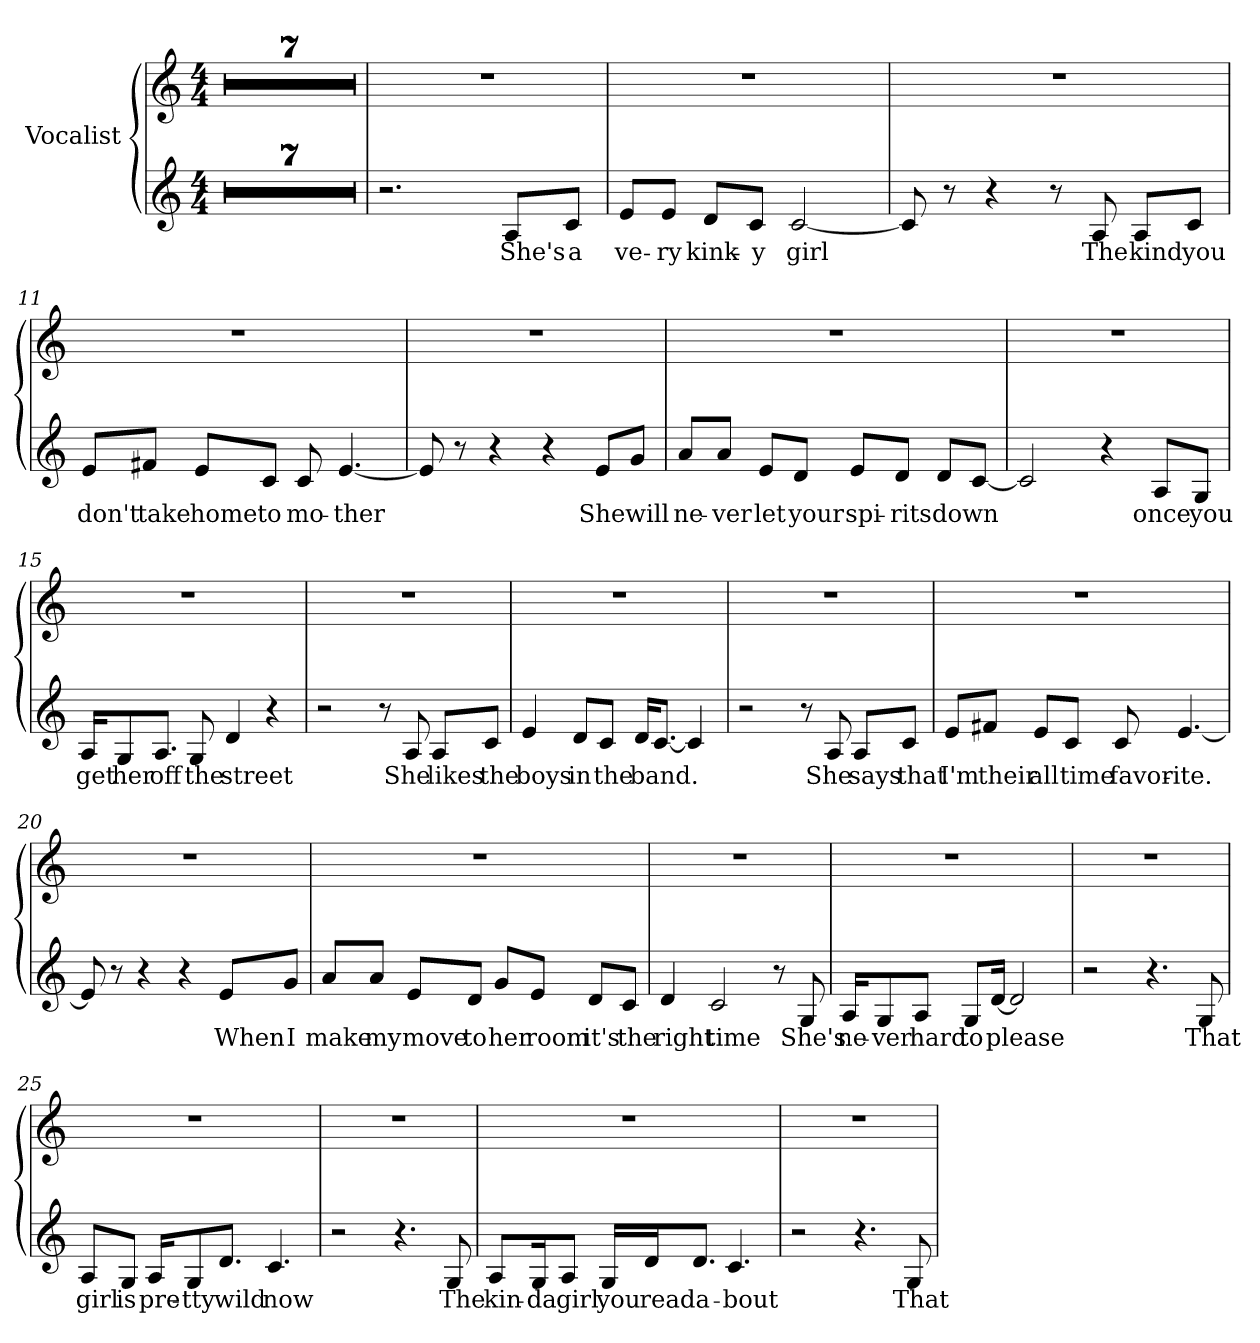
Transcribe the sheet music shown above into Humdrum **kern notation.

**kern	**text	**kern
*part1	*part1	*part1
*staff2	*staff2	*staff1
*I"Vocalist	*	*
*clefG2	*	*clefG2
*M4/4	*	*M4/4
=1	=1	=1
1r	.	1r
=2	=2	=2
1r	.	1r
=3	=3	=3
1r	.	1r
=4	=4	=4
1r	.	1r
=5	=5	=5
1r	.	1r
=6	=6	=6
1r	.	1r
=7	=7	=7
1r	.	1r
=8	=8	=8
2.r	.	1r
8A/L	She's	.
8c/J	a	.
=9	=9	=9
8e/L	ve-	1r
8e/J	-ry	.
8d/L	kink-	.
8c/J	-y	.
[2c	girl	.
=10	=10	=10
8c]	_	1r
8r	.	.
4r	.	.
8r	.	.
8A	The	.
8A/L	kind	.
8c/J	you	.
=11	=11	=11
8e/L	don't	1r
8f#X/J	take	.
8e/L	home	.
8c/J	to	.
8c	mo-	.
[4.e	-ther	.
=12	=12	=12
8e]	_	1r
8r	.	.
4r	.	.
4r	.	.
8e/L	She	.
8g/J	will	.
=13	=13	=13
8a/L	ne-	1r
8a/J	-ver	.
8e/L	let	.
8d/J	your	.
8e/L	spi-	.
8d/J	-rits	.
8d/L	down	.
[8c/J	_	.
=14	=14	=14
2c]	_	1r
4r	.	.
8A/L	once	.
8G/J	you	.
=15	=15	=15
16A/KL	get	1r
8G/	her	.
8.A/J	off	.
8G	the	.
4d	street	.
4r	.	.
=16	=16	=16
2r	.	1r
8r	.	.
8A	She	.
8A/L	likes	.
8c/J	the	.
=17	=17	=17
4e	boys	1r
8d/L	in	.
8c/J	the	.
16d/KL	band.	.
[8.c/J	_	.
4c]	_	.
=18	=18	=18
2r	.	1r
8r	.	.
8A	She	.
8A/L	says	.
8c/J	that	.
=19	=19	=19
8e/L	I'm	1r
8f#X/J	their	.
8e/L	all	.
8c/J	time	.
8c	favor-	.
[4.e	-ite.	.
=20	=20	=20
8e]	_	1r
8r	.	.
4r	.	.
4r	.	.
8e/L	When	.
8g/J	I	.
=21	=21	=21
8a/L	make	1r
8a/J	my	.
8e/L	move	.
8d/J	to	.
8g/L	her	.
8e/J	room	.
8d/L	it's	.
8c/J	the	.
=22	=22	=22
4d	right	1r
2c	time	.
8r	.	.
8G	She's	.
=23	=23	=23
16A/KL	ne-	1r
8G/	-ver	.
8A/J	hard	.
8G/L	to	.
[16d/Jk	please	.
2d]	_	.
=24	=24	=24
2r	.	1r
4.r	.	.
8G	That	.
=25	=25	=25
8A/L	girl	1r
8G/J	is	.
16A/KL	pre-	.
8G/	-tty	.
8.d/J	wild	.
4.c	now	.
=26	=26	=26
2r	.	1r
4.r	.	.
8G	The	.
=27	=27	=27
8A/L	kin-	1r
16G/K	-da	.
8A/J	girl	.
16G/KL	you	.
16d/K	read	.
8.d/J	a-	.
4.c	-bout	.
=28	=28	=28
2r	.	1r
4.r	.	.
8G	That	.
=	=	=
*-	*-	*-
